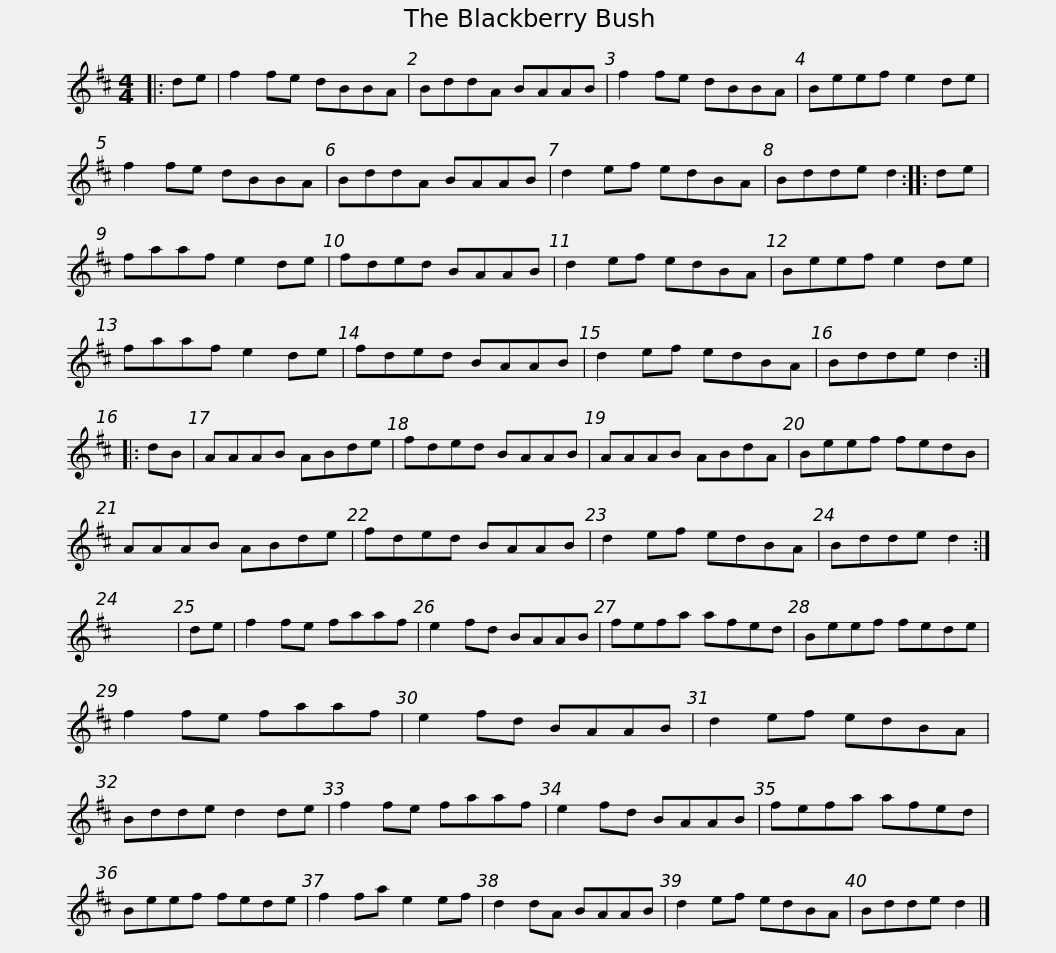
X:1
L:1/8
M:4/4
I:linebreak $
K:D
V:1 treble
V:1
|: de | f2 fe dBBA | BddA BAAB | f2 fe dBBA | Beef e2 de | %5
 f2 fe dBBA |$ BddA BAAB | d2 ef edBA | Bdde d2 :: de | %10
 faaf e2 de | fded BAAB |$ d2 ef edBA | Beef e2 de | faaf e2 de | %15
 fded BAAB | d2 ef edBA | Bdde d2 :: dB |$ AAAB ABde | %20
 fded BAAB | AAAB ABdA | Beef fedB | AAAB ABde |$ fded BAAB | %25
 d2 ef edBA | Bdde d2 :| x8 | de | f2 fe faaf | %30
 e2 fd BAAB |$ fefa afed | Beef fede | f2 fe faaf | e2 fd BAAB | %35
 d2 ef edBA | Bdde d2 de |$ f2 fe faaf | e2 fd BAAB | fefa afed | %40
 Beef fede | f2 fa e2 ef | d2 dA BAAB |$ d2 ef edBA | Bdde d2 |] %45
